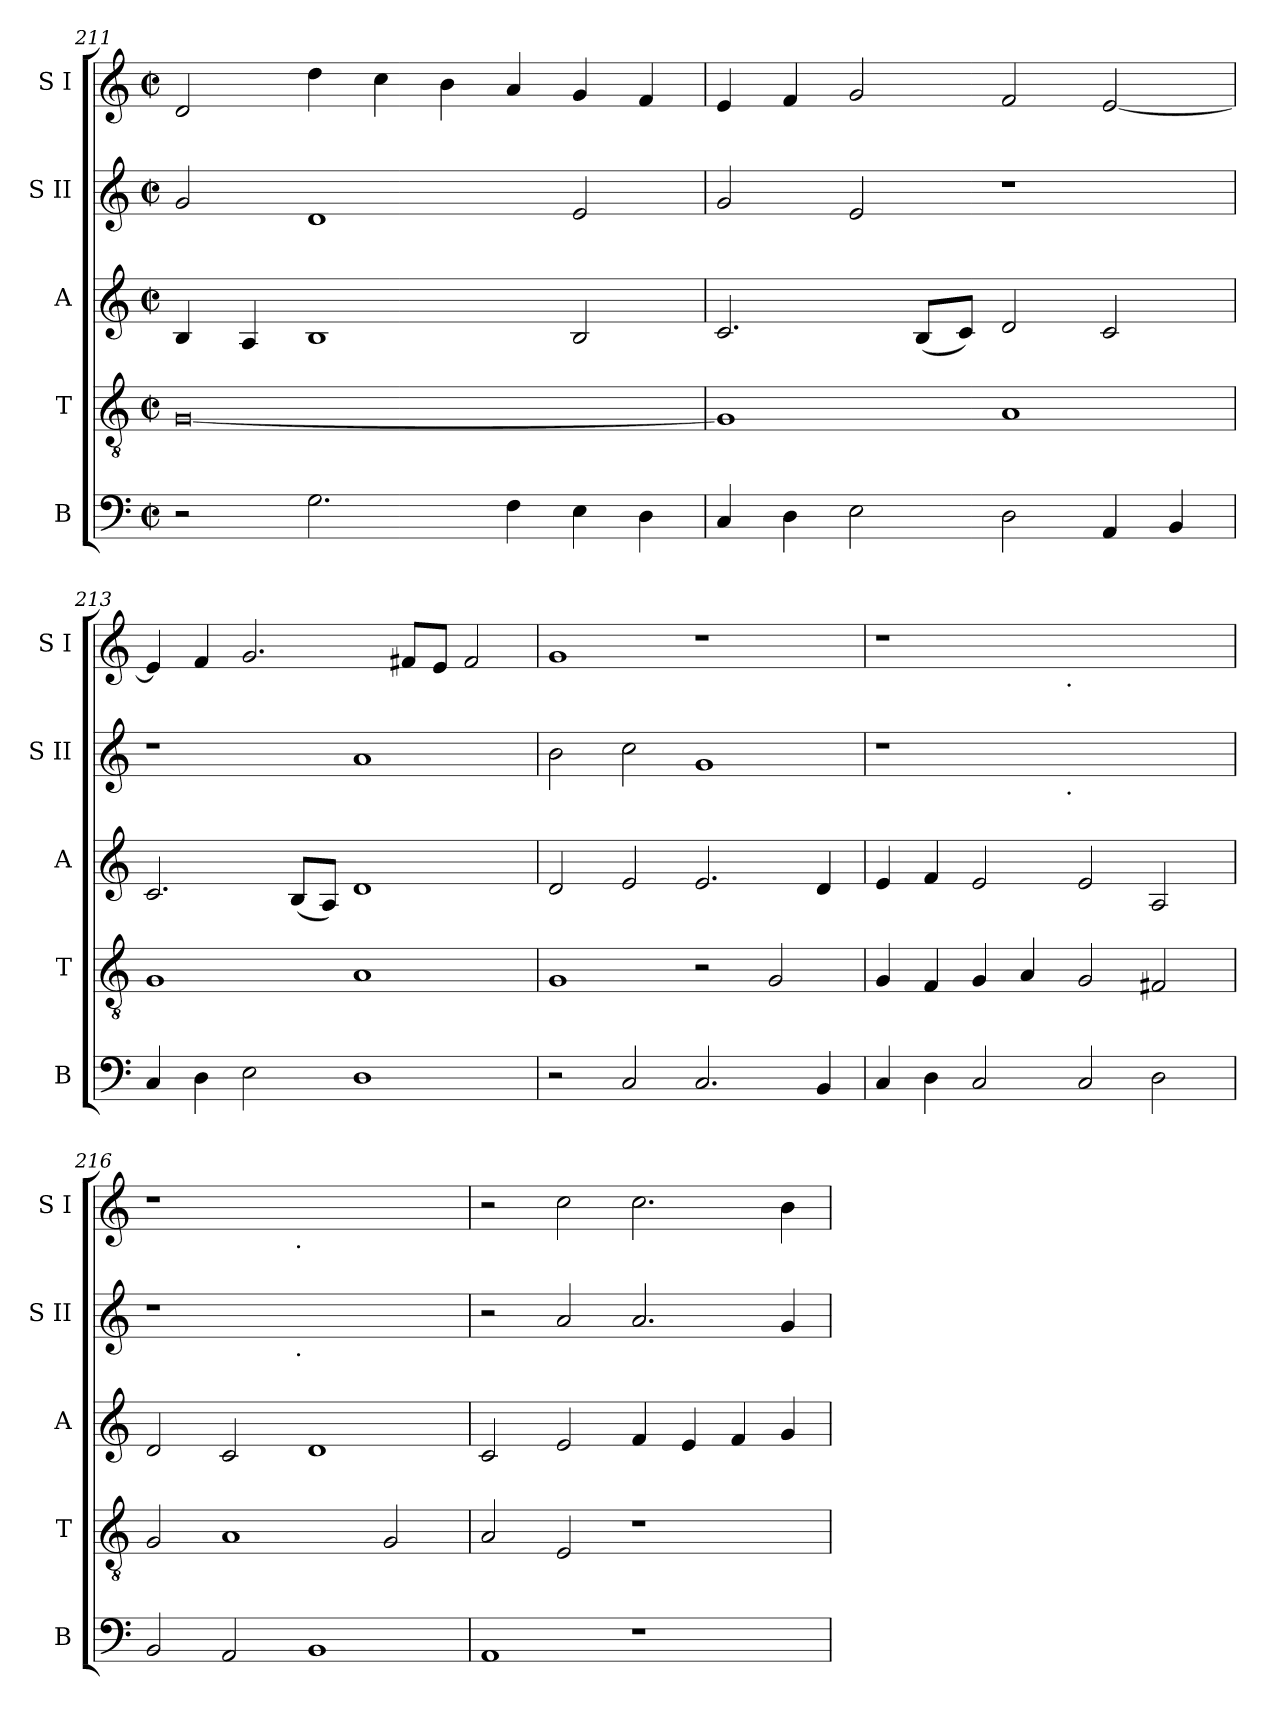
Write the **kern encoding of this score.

**kern	**kern	**kern	**kern	**kern
*part5	*part4	*part3	*part2	*part1
*staff5	*staff4	*staff3	*staff2	*staff1
*I"B	*I"T	*I"A	*I"S II	*I"S I
*I'B	*I'T	*I'A	*I'S II	*I'S I
*clefF4	*clefGv2	*clefG2	*clefG2	*clefG2
*k[]	*k[]	*k[]	*k[]	*k[]
*C:	*C:	*C:	*C:	*C:
*M2/2	*M2/2	*M2/2	*M2/2	*M2/2
*met(c|)	*met(c|)	*met(c|)	*met(c|)	*met(c|)
=211	=211	=211	=211	=211
2r	[<0G	4B/	2g/	2d/
.	.	4A/	.	.
2.G\	.	1B	1d	4dd\
.	.	.	.	4cc\
.	.	.	.	4b\
4F\	.	.	.	4a/
4E\	.	2B/	2e/	4g/
4D\	.	.	.	4f/
=212	=212	=212	=212	=212
4C/	1G]	2.c/	2g/	4e/
4D\	.	.	.	4f/
2E\	.	.	2e/	2g/
.	.	(>8B/L	.	.
.	.	8c/J)	.	.
2D\	1A	2d/	1r	2f/
4AA/	.	2c/	.	[<2e/
4BB/	.	.	.	.
!!LO:LB:g=z
=213	=213	=213	=213	=213
4C/	1G	2.c/	1r	4e/]
4D\	.	.	.	4f/
2E\	.	.	.	2.g/
.	.	(>8B/L	.	.
.	.	8A/J)	.	.
1D	1A	1d	1a	.
.	.	.	.	8f#/L
.	.	.	.	8e/J
.	.	.	.	2f#/
=214	=214	=214	=214	=214
2r	1G	2d/	2b\	1g
2C/	.	2e/	2cc\	.
2.C/	2r	2.e/	1g	1r
.	2G/	.	.	.
4BB/	.	4d/	.	.
=215	=215	=215	=215	=215
*	*	*	*^	*^
4C/	4G/	4e/	1r	2ryy	1r	2ryy
4D\	4F/	4f/	.	.	.	.
2C/	4G/	2e/	.	4...ryy	.	4...ryy
.	4A/	.	.	.	.	.
!	!	!	!	!	!	!LO:TX:b:t=.
!	!	!	!	!LO:TX:b:t=.	!	!
.	.	.	.	1ryy	.	1ryy
2C/	2G/	2e/	1ryy	.	1ryy	.
2D\	2F#X/	2A/	.	.	.	.
.	.	.	.	32ryy	.	32ryy
=216	=216	=216	=216	=216	=216	=216
2BB/	2G/	2d/	1r	2ryy	1r	2ryy
2AA/	1A	2c/	.	4...ryy	.	4...ryy
!	!	!	!	!	!	!LO:TX:b:t=.
!	!	!	!	!LO:TX:b:t=.	!	!
.	.	.	.	1ryy	.	1ryy
1BB	.	1d	1ryy	.	1ryy	.
.	2G/	.	.	.	.	.
.	.	.	.	32ryy	.	32ryy
*	*	*	*v	*v	*	*
*	*	*	*	*v	*v
!!LO:LB:g=z
=217	=217	=217	=217	=217
1AA	2A/	2c/	2r	2r
.	2E/	2e/	2a/	2cc\
1r	1r	4f/	2.a/	2.cc\
.	.	4e/	.	.
.	.	4f/	.	.
.	.	4g/	4g/	4b\
=	=	=	=	=
*-	*-	*-	*-	*-
